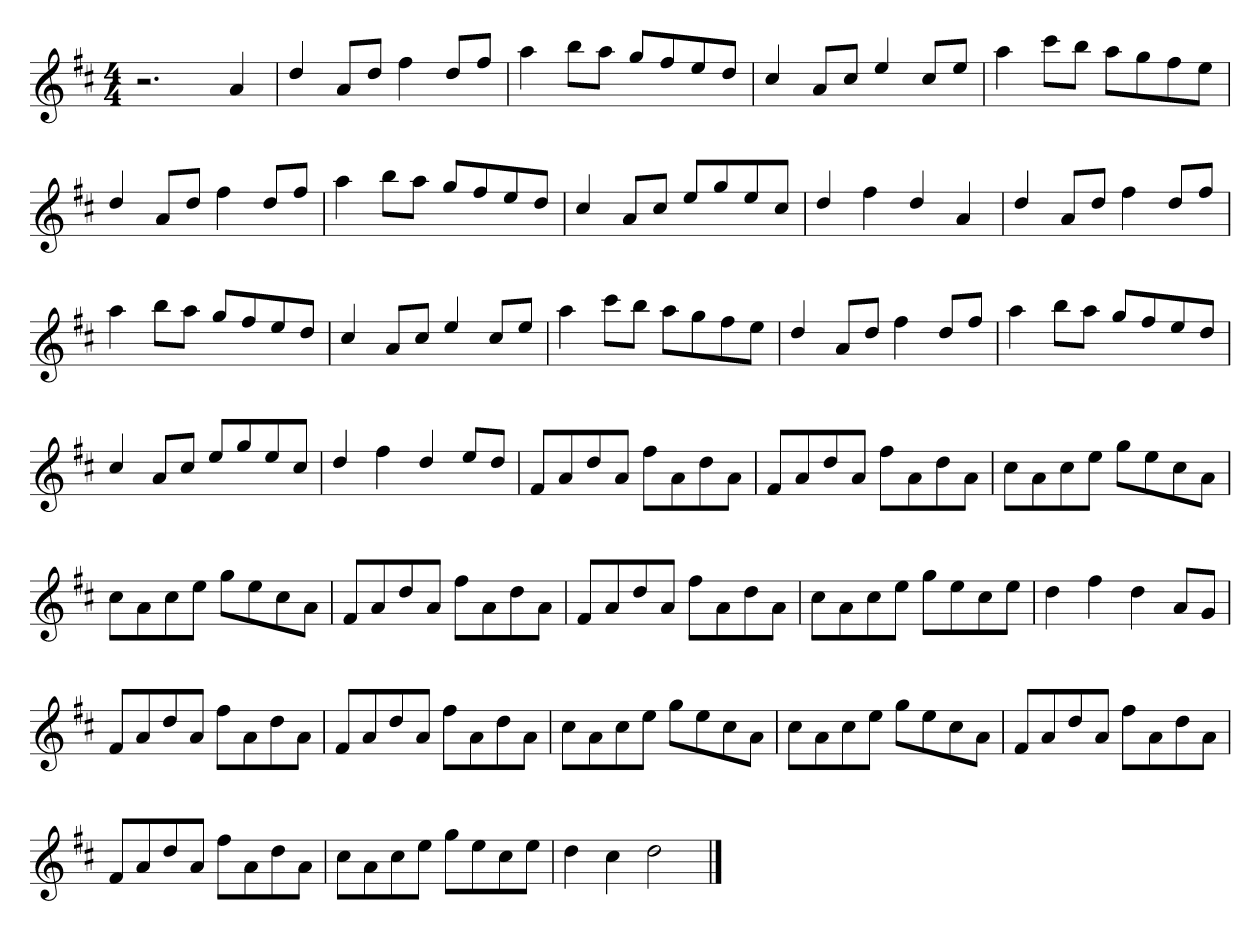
**kern
*part1
*staff1
*clefG2
*k[f#c#]
*M4/4
=
2.r
4a/
=
4dd/
8a/L
8dd/J
4ff#\
8dd/L
8ff#/J
=
4aa\
8bb\L
8aa\J
8gg/L
8ff#/
8ee/
8dd/J
=
4cc#/
8a/L
8cc#/J
4ee/
8cc#/L
8ee/J
=
4aa\
8ccc#\L
8bb\J
8aa\L
8gg\
8ff#\
8ee\J
=
4dd/
8a/L
8dd/J
4ff#\
8dd/L
8ff#/J
=
4aa\
8bb\L
8aa\J
8gg/L
8ff#/
8ee/
8dd/J
=
4cc#/
8a/L
8cc#/J
8ee/L
8gg/
8ee/
8cc#/J
=
4dd/
4ff#\
4dd/
4a/
=
4dd/
8a/L
8dd/J
4ff#\
8dd/L
8ff#/J
=
4aa\
8bb\L
8aa\J
8gg/L
8ff#/
8ee/
8dd/J
=
4cc#/
8a/L
8cc#/J
4ee/
8cc#/L
8ee/J
=
4aa\
8ccc#\L
8bb\J
8aa\L
8gg\
8ff#\
8ee\J
=
4dd/
8a/L
8dd/J
4ff#\
8dd/L
8ff#/J
=
4aa\
8bb\L
8aa\J
8gg/L
8ff#/
8ee/
8dd/J
=
4cc#/
8a/L
8cc#/J
8ee/L
8gg/
8ee/
8cc#/J
=
4dd/
4ff#\
4dd/
8ee/L
8dd/J
=
8f#/L
8a/
8dd/
8a/J
8ff#\L
8a\
8dd\
8a\J
=
8f#/L
8a/
8dd/
8a/J
8ff#\L
8a\
8dd\
8a\J
=
8cc#\L
8a\
8cc#\
8ee\J
8gg\L
8ee\
8cc#\
8a\J
=
8cc#\L
8a\
8cc#\
8ee\J
8gg\L
8ee\
8cc#\
8a\J
=
8f#/L
8a/
8dd/
8a/J
8ff#\L
8a\
8dd\
8a\J
=
8f#/L
8a/
8dd/
8a/J
8ff#\L
8a\
8dd\
8a\J
=
8cc#\L
8a\
8cc#\
8ee\J
8gg\L
8ee\
8cc#\
8ee\J
=
4dd\
4ff#\
4dd\
8a/L
8g/J
=
8f#/L
8a/
8dd/
8a/J
8ff#\L
8a\
8dd\
8a\J
=
8f#/L
8a/
8dd/
8a/J
8ff#\L
8a\
8dd\
8a\J
=
8cc#\L
8a\
8cc#\
8ee\J
8gg\L
8ee\
8cc#\
8a\J
=
8cc#\L
8a\
8cc#\
8ee\J
8gg\L
8ee\
8cc#\
8a\J
=
8f#/L
8a/
8dd/
8a/J
8ff#\L
8a\
8dd\
8a\J
=
8f#/L
8a/
8dd/
8a/J
8ff#\L
8a\
8dd\
8a\J
=
8cc#\L
8a\
8cc#\
8ee\J
8gg\L
8ee\
8cc#\
8ee\J
=
4dd\
4cc#\
2dd\
==
*-
